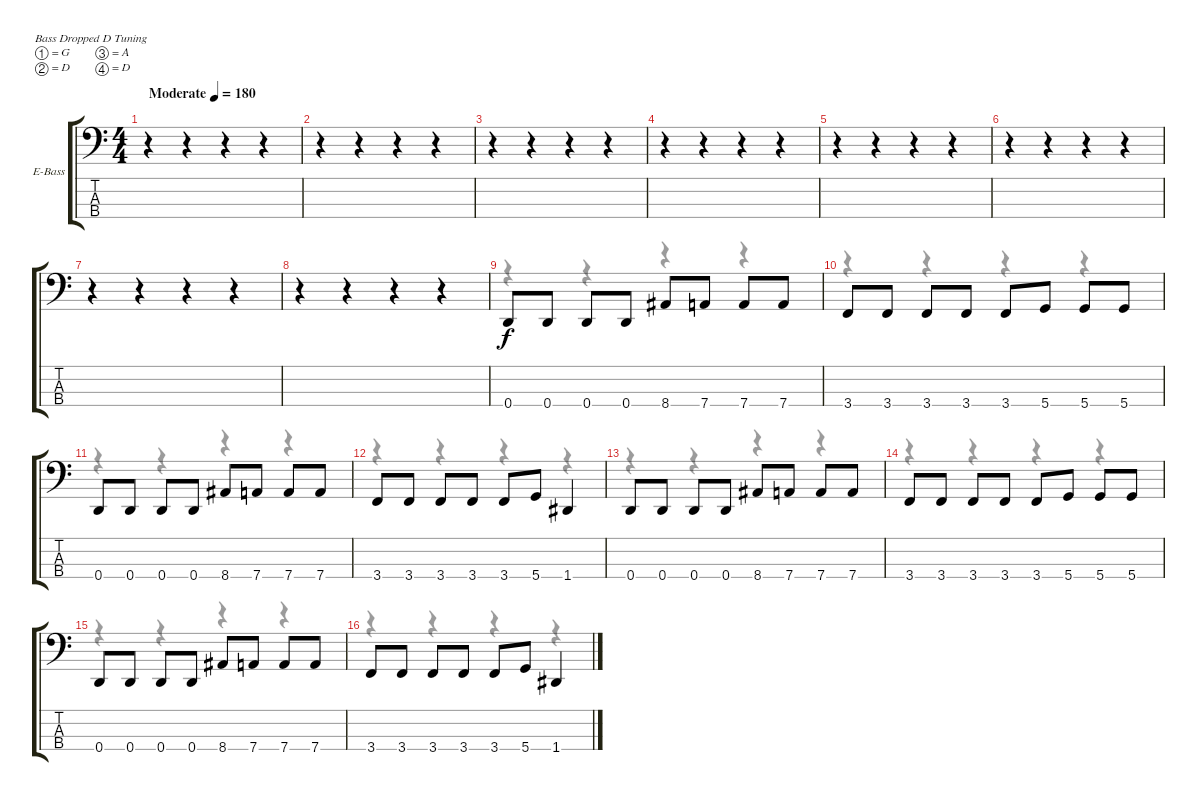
\bracketExtendMode groupsimilarinstruments
\firstSystemTrackNameOrientation horizontal
\otherSystemsTrackNameOrientation horizontal
\track ("Æ®ï¿½ï¿½ 3" "E-Bass") {instrument electricbasspick}
\staff {score tabs}
\tuning (G2 D2 A1 D1)
\voice
\ts (4 4)
\beaming (8 2 2 2 2)
\tempo (180 "Moderate")
\clef f4
\ks c
r.4{dy f instrument electricbasspick} r.4 r.4 r.4 |
r.4 r.4 r.4 r.4 |
r.4 r.4 r.4 r.4 |
r.4 r.4 r.4 r.4 |
r.4 r.4 r.4 r.4 |
r.4 r.4 r.4 r.4 |
r.4 r.4 r.4 r.4 |
r.4 r.4 r.4 r.4 |
0.4.8 0.4.8 0.4.8 0.4.8 8.4.8 7.4.8 7.4.8 7.4.8 |
3.4.8 3.4.8 3.4.8 3.4.8 3.4.8 5.4.8 5.4.8 5.4.8 |
0.4.8 0.4.8 0.4.8 0.4.8 8.4.8 7.4.8 7.4.8 7.4.8 |
3.4.8 3.4.8 3.4.8 3.4.8 3.4.8 5.4.8 1.4.4 |
0.4.8 0.4.8 0.4.8 0.4.8 8.4.8 7.4.8 7.4.8 7.4.8 |
3.4.8 3.4.8 3.4.8 3.4.8 3.4.8 5.4.8 5.4.8 5.4.8 |
0.4.8 0.4.8 0.4.8 0.4.8 8.4.8 7.4.8 7.4.8 7.4.8 |
3.4.8 3.4.8 3.4.8 3.4.8 3.4.8 5.4.8 1.4.4
\voice
\clef f4
\ottava regular
\simile none
\ks c
r.4{dy mf} r.4 r.4 r.4 |
r.4 r.4 r.4 r.4 |
r.4 r.4 r.4 r.4 |
r.4 r.4 r.4 r.4 |
r.4 r.4 r.4 r.4 |
r.4 r.4 r.4 r.4 |
r.4 r.4 r.4 r.4 |
r.4 r.4 r.4 r.4 |
r.4 r.4 r.4 r.4 |
r.4 r.4 r.4 r.4 |
r.4 r.4 r.4 r.4 |
r.4 r.4 r.4 r.4 |
r.4 r.4 r.4 r.4 |
r.4 r.4 r.4 r.4 |
r.4 r.4 r.4 r.4 |
r.4 r.4 r.4 r.4
